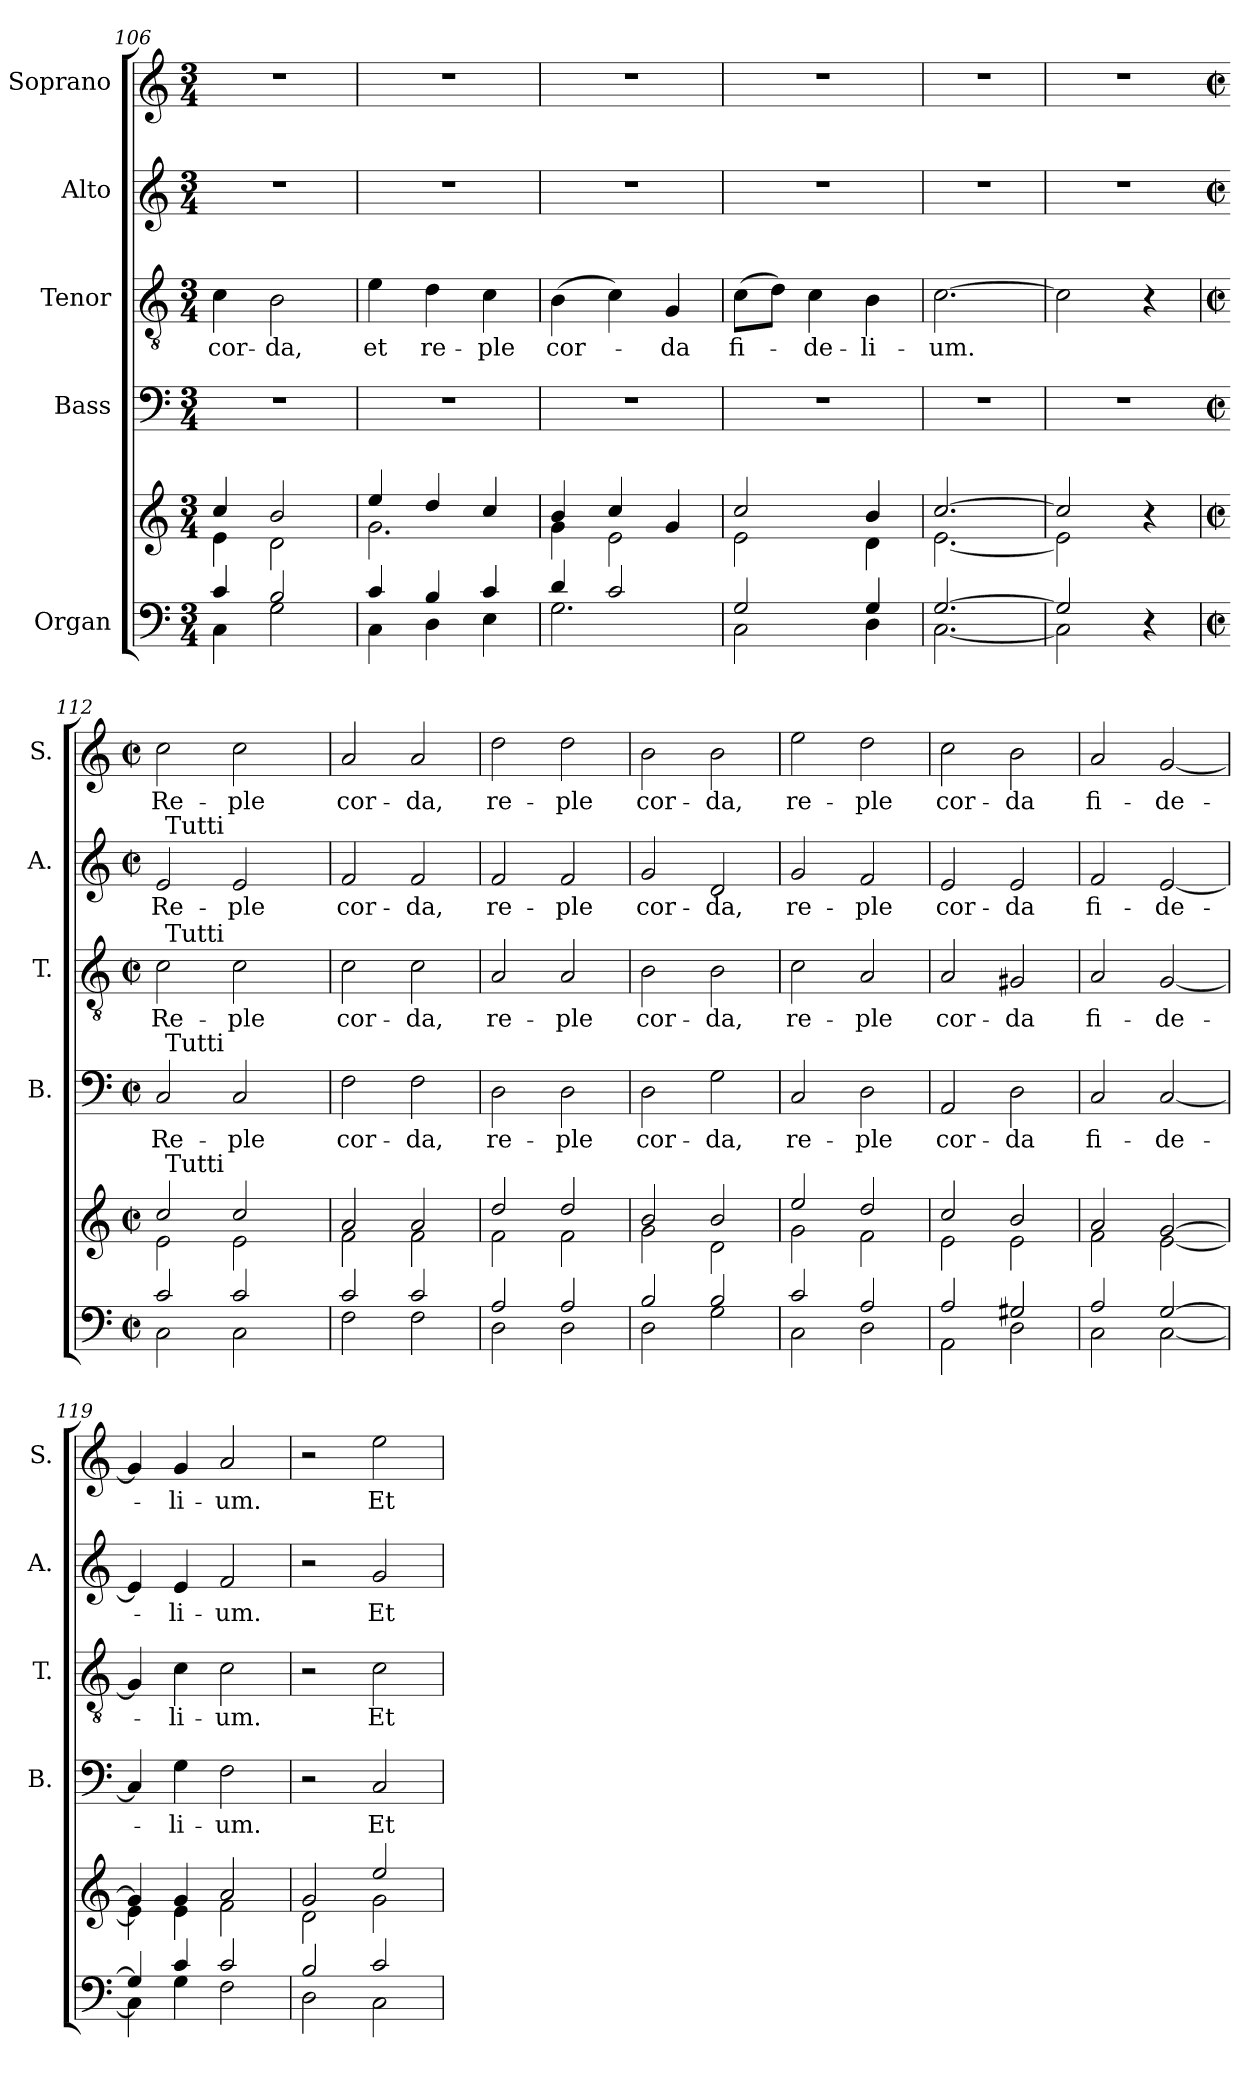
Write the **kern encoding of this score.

**kern	**kern	**kern	**text	**kern	**text	**kern	**text	**kern	**text
*part5	*part5	*part4	*part4	*part3	*part3	*part2	*part2	*part1	*part1
*staff6	*staff5	*staff4	*staff4	*staff3	*staff3	*staff2	*staff2	*staff1	*staff1
*I"Organ	*	*I"Bass	*	*I"Tenor	*	*I"Alto	*	*I"Soprano	*
*	*	*I'B.	*	*I'T.	*	*I'A.	*	*I'S.	*
*clefF4	*clefG2	*clefF4	*	*clefGv2	*	*clefG2	*	*clefG2	*
*M3/4	*M3/4	*M3/4	*	*M3/4	*	*M3/4	*	*M3/4	*
=106	=106	=106	=106	=106	=106	=106	=106	=106	=106
*^	*^	*	*	*	*	*	*	*	*
!	!	!	!	!LO:N:vis=1	!	!	!LO:LY:b:cj	!LO:N:vis=1	!	!LO:N:vis=1	!
4c/	4C\	4cc/	4e\	2.r	.	4c\	cor-	2.r	.	2.r	.
!	!	!	!	!	!	!	!LO:LY:b:cj	!	!	!	!
2B/	2G\	2b/	2d\	.	.	2B\	-da,	.	.	.	.
=107	=107	=107	=107	=107	=107	=107	=107	=107	=107	=107	=107
!	!	!	!	!LO:N:vis=1	!	!	!LO:LY:b:cj	!LO:N:vis=1	!	!LO:N:vis=1	!
4c/	4C\	4ee/	2.g\	2.r	.	4e\	et	2.r	.	2.r	.
!	!	!	!	!	!	!	!LO:LY:b:cj	!	!	!	!
4B/	4D\	4dd/	.	.	.	4d\	re-	.	.	.	.
!	!	!	!	!	!	!	!LO:LY:b:cj	!	!	!	!
4c/	4E\	4cc/	.	.	.	4c\	-ple	.	.	.	.
=108	=108	=108	=108	=108	=108	=108	=108	=108	=108	=108	=108
!	!	!	!	!LO:N:vis=1	!	!	!LO:LY:b:cj	!LO:N:vis=1	!	!LO:N:vis=1	!
4d/	2.G\	4b/	4g\	2.r	.	(>4B\	cor-	2.r	.	2.r	.
2c/	.	4cc/	2e\	.	.	4c\)	.	.	.	.	.
!	!	!	!	!	!	!	!LO:LY:b:cj	!	!	!	!
.	.	4g/	.	.	.	4G/	-da	.	.	.	.
=109	=109	=109	=109	=109	=109	=109	=109	=109	=109	=109	=109
!	!	!	!	!LO:N:vis=1	!	!	!LO:LY:b:cj	!LO:N:vis=1	!	!LO:N:vis=1	!
2G/	2C\	2cc/	2e\	2.r	.	(>8c\L	fi-	2.r	.	2.r	.
.	.	.	.	.	.	8d\J)	.	.	.	.	.
!	!	!	!	!	!	!	!LO:LY:b:cj	!	!	!	!
.	.	.	.	.	.	4c\	-de-	.	.	.	.
!	!	!	!	!	!	!	!LO:LY:b:cj	!	!	!	!
4G/	4D\	4b/	4d\	.	.	4B\	-li-	.	.	.	.
=110	=110	=110	=110	=110	=110	=110	=110	=110	=110	=110	=110
!	!	!	!	!LO:N:vis=1	!	!	!LO:LY:b:cj	!LO:N:vis=1	!	!LO:N:vis=1	!
[>2.G/	[<2.C\	[>2.cc/	[<2.e\	2.r	.	[>2.c\	-um.	2.r	.	2.r	.
=111	=111	=111	=111	=111	=111	=111	=111	=111	=111	=111	=111
!	!	!	!	!LO:N:vis=1	!	!	!	!LO:N:vis=1	!	!LO:N:vis=1	!
2G/]	2C\]	2cc/]	2e\]	2.r	.	2c\]	.	2.r	.	2.r	.
4r	4ryy	4r	4ryy	.	.	4r	.	.	.	.	.
*	*	*v	*v	*	*	*	*	*	*	*	*
=112	=112	=112	=112	=112||	=112	=112||	=112	=112||	=112||	=112||
*M2/2	*	*M2/2	*M2/2	*	*M2/2	*	*M2/2	*	*M2/2	*
*met(c|)	*	*met(c|)	*met(c|)	*	*met(c|)	*	*met(c|)	*	*met(c|)	*
*	*	*^	*	*	*	*	*	*	*	*
!	!	!	!	!	!LO:LY:b:cj	!	!LO:LY:b:cj	!	!LO:LY:b:cj	!	!LO:LY:b:cj
*	*	*	*^	*^	*	*^	*	*^	*	*	*
2c/	2C\	2cc/	2e\	64ryy	2C/	64ryy	Re-	2c\	64ryy	Re-	2e/	64ryy	Re-	2cc\	Re-
!	!	!	!	!	!	!	!	!	!	!	!	!LO:TX:a:t=Tutti	!	!	!
!	!	!	!	!	!	!	!	!	!LO:TX:a:t=Tutti	!	!	!	!	!	!
!	!	!	!	!	!	!LO:TX:a:t=Tutti	!	!	!	!	!	!	!	!	!
!	!	!	!	!LO:TX:a:t=Tutti	!	!	!	!	!	!	!	!	!	!	!
.	.	.	.	2ryy	.	2ryy	.	.	2ryy	.	.	2ryy	.	.	.
!	!	!	!	!	!	!	!LO:LY:b:cj	!	!	!LO:LY:b:cj	!	!	!LO:LY:b:cj	!	!LO:LY:b:cj
2c/	2C\	2cc/	2e\	.	2C/	.	-ple	2c\	.	-ple	2e/	.	-ple	2cc\	-ple
.	.	.	.	4ryy	.	4ryy	.	.	4ryy	.	.	4ryy	.	.	.
.	.	.	.	8...ryy	.	8...ryy	.	.	8...ryy	.	.	8...ryy	.	.	.
=113	=113	=113	=113	=113	=113	=113	=113	=113	=113	=113	=113	=113	=113	=113	=113
!	!	!	!	!	!	!	!LO:LY:b:cj	!	!	!LO:LY:b:cj	!	!	!LO:LY:b:cj	!	!LO:LY:b:cj
*	*	*	*v	*v	*	*	*	*v	*v	*	*v	*v	*	*	*
*	*	*	*	*v	*v	*	*	*	*	*	*	*
2c/	2F\	2a/	2f\	2F\	cor-	2c\	cor-	2f/	cor-	2a/	cor-
!	!	!	!	!	!LO:LY:b:cj	!	!LO:LY:b:cj	!	!LO:LY:b:cj	!	!LO:LY:b:cj
2c/	2F\	2a/	2f\	2F\	-da,	2c\	-da,	2f/	-da,	2a/	-da,
=114	=114	=114	=114	=114	=114	=114	=114	=114	=114	=114	=114
!	!	!	!	!	!LO:LY:b:cj	!	!LO:LY:b:cj	!	!LO:LY:b:cj	!	!LO:LY:b:cj
2A/	2D\	2dd/	2f\	2D\	re-	2A/	re-	2f/	re-	2dd\	re-
!	!	!	!	!	!LO:LY:b:cj	!	!LO:LY:b:cj	!	!LO:LY:b:cj	!	!LO:LY:b:cj
2A/	2D\	2dd/	2f\	2D\	-ple	2A/	-ple	2f/	-ple	2dd\	-ple
!!LO:PB:g=z
=115	=115	=115	=115	=115	=115	=115	=115	=115	=115	=115	=115
!	!	!	!	!	!LO:LY:b:cj	!	!LO:LY:b:cj	!	!LO:LY:b:cj	!	!LO:LY:b:cj
2B/	2D\	2b/	2g\	2D\	cor-	2B\	cor-	2g/	cor-	2b\	cor-
!	!	!	!	!	!LO:LY:b:cj	!	!LO:LY:b:cj	!	!LO:LY:b:cj	!	!LO:LY:b:cj
2B/	2G\	2b/	2d\	2G\	-da,	2B\	-da,	2d/	-da,	2b\	-da,
=116	=116	=116	=116	=116	=116	=116	=116	=116	=116	=116	=116
!	!	!	!	!	!LO:LY:b:cj	!	!LO:LY:b:cj	!	!LO:LY:b:cj	!	!LO:LY:b:cj
2c/	2C\	2ee/	2g\	2C/	re-	2c\	re-	2g/	re-	2ee\	re-
!	!	!	!	!	!LO:LY:b:cj	!	!LO:LY:b:cj	!	!LO:LY:b:cj	!	!LO:LY:b:cj
2A/	2D\	2dd/	2f\	2D\	-ple	2A/	-ple	2f/	-ple	2dd\	-ple
=117	=117	=117	=117	=117	=117	=117	=117	=117	=117	=117	=117
!	!	!	!	!	!LO:LY:b:cj	!	!LO:LY:b:cj	!	!LO:LY:b:cj	!	!LO:LY:b:cj
2A/	2AA\	2cc/	2e\	2AA/	cor-	2A/	cor-	2e/	cor-	2cc\	cor-
!	!	!	!	!	!LO:LY:b:cj	!	!LO:LY:b:cj	!	!LO:LY:b:cj	!	!LO:LY:b:cj
2G#X/	2D\	2b/	2e\	2D\	-da	2G#X/	-da	2e/	-da	2b\	-da
=118	=118	=118	=118	=118	=118	=118	=118	=118	=118	=118	=118
!	!	!	!	!	!LO:LY:b:cj	!	!LO:LY:b:cj	!	!LO:LY:b:cj	!	!LO:LY:b:cj
2A/	2C\	2a/	2f\	2C/	fi-	2A/	fi-	2f/	fi-	2a/	fi-
!	!	!	!	!	!LO:LY:b:cj	!	!LO:LY:b:cj	!	!LO:LY:b:cj	!	!LO:LY:b:cj
[>2G/	[<2C\	[>2g/	[<2e\	[<2C/	-de-	[<2G/	-de-	[<2e/	-de-	[<2g/	-de-
=119	=119	=119	=119	=119	=119	=119	=119	=119	=119	=119	=119
4G/]	4C\]	4g/]	4e\]	4C/]	.	4G/]	.	4e/]	.	4g/]	.
!	!	!	!	!	!LO:LY:b:cj	!	!LO:LY:b:cj	!	!LO:LY:b:cj	!	!LO:LY:b:cj
4c/	4G\	4g/	4e\	4G\	-li-	4c\	-li-	4e/	-li-	4g/	-li-
!	!	!	!	!	!LO:LY:b:cj	!	!LO:LY:b:cj	!	!LO:LY:b:cj	!	!LO:LY:b:cj
2c/	2F\	2a/	2f\	2F\	-um.	2c\	-um.	2f/	-um.	2a/	-um.
=120	=120	=120	=120	=120	=120	=120	=120	=120	=120	=120	=120
2B/	2D\	2g/	2d\	2r	.	2r	.	2r	.	2r	.
!	!	!	!	!	!LO:LY:b:cj	!	!LO:LY:b:cj	!	!LO:LY:b:cj	!	!LO:LY:b:cj
2c/	2C\	2ee/	2g\	2C/	Et	2c\	Et	2g/	Et	2ee\	Et
*v	*v	*	*	*	*	*	*	*	*	*	*
*	*v	*v	*	*	*	*	*	*	*	*
=	=	=	=	=	=	=	=	=	=
*-	*-	*-	*-	*-	*-	*-	*-	*-	*-
